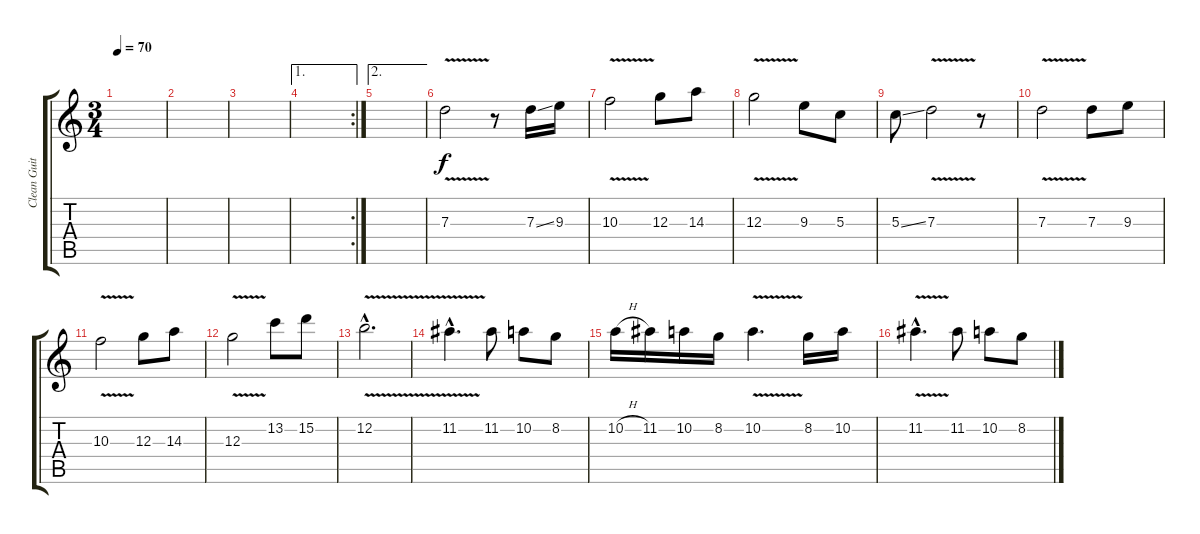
\track ("Clean Guitar 2" "Clean Guit") {instrument electricguitarjazz}
\staff {score tabs}
\tuning (E4 B3 G3 D3 A2 E2) {hide}
\ts (3 4)
\tempo 70
\clef g2
\ks c
|
|
|
\ae 1
\rc 2
|
\ae 2
|
7.3{v}.2 r.8 7.3{ss}.16 9.3.16 |
10.3{v}.2 12.3.8 14.3.8 |
12.3{v}.2 9.3.8 5.3.8 |
5.3{ss}.8 7.3{v}.2 r.8 |
7.3{v}.2 7.3.8 9.3.8 |
10.3{v}.2 12.3.8 14.3.8 |
12.3{v}.2 13.2.8 15.2.8 |
12.2{v hac}.2{d} |
11.2{v hac}.4{d} 11.2.8 10.2.8 8.2.8 |
10.2{h}.16 11.2.16 10.2.16 8.2.16 10.2{v}.4{d} 8.2.16 10.2.16 |
11.2{v hac}.4{d} 11.2.8 10.2.8 8.2.8
